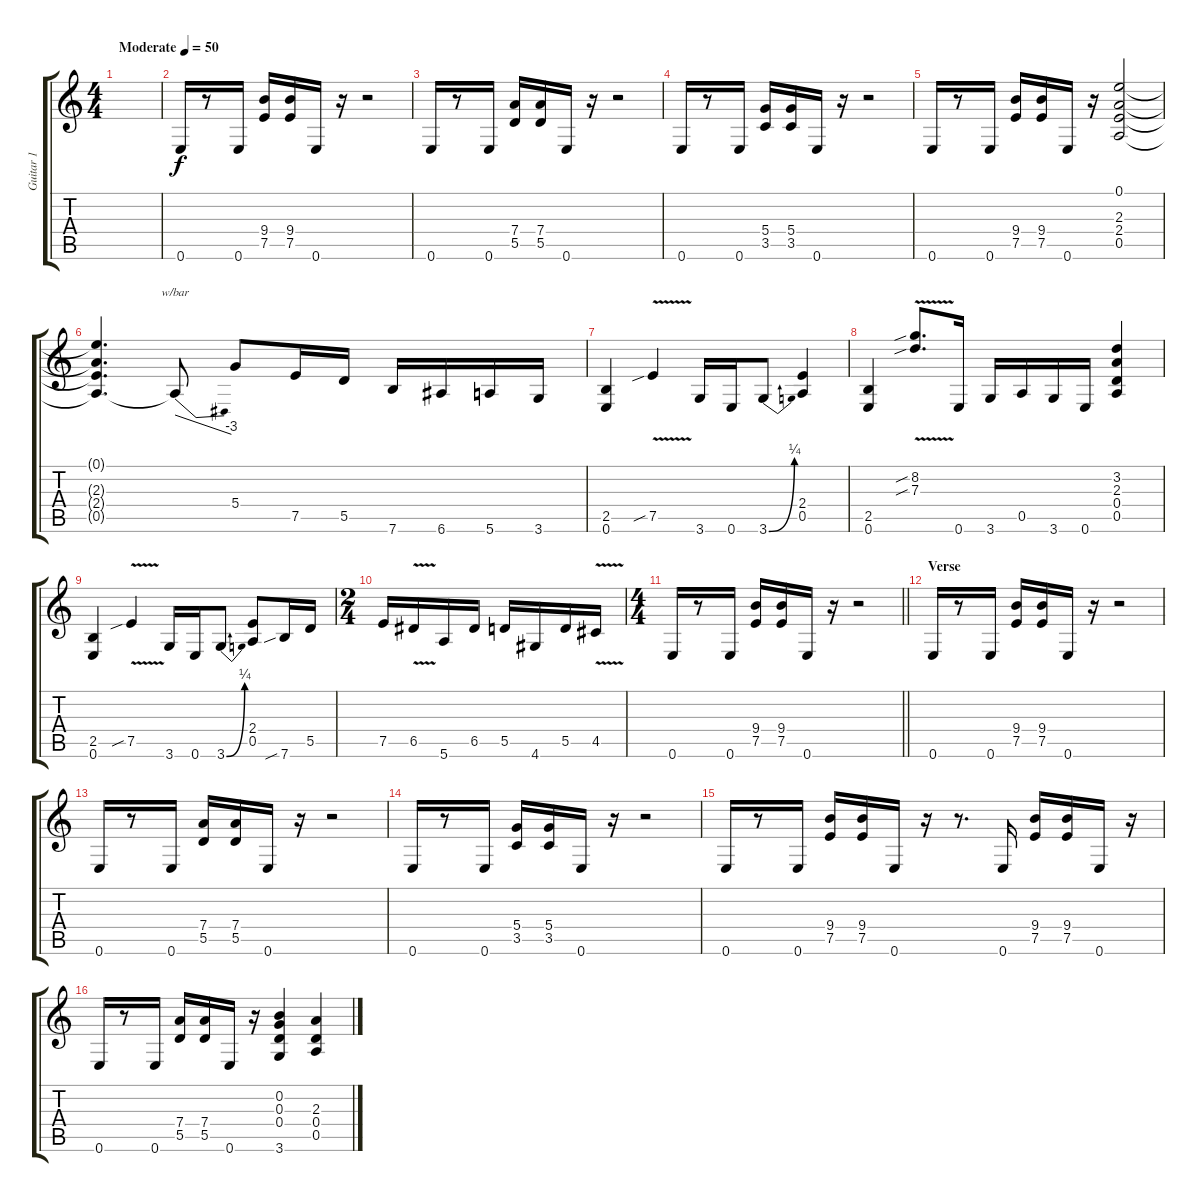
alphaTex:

\track ("Guitar 1" "Guitar 1") {instrument overdrivenguitar}
\staff {score tabs}
\tuning (E4 B3 G3 D3 A2 E2) {hide}
\ts (4 4)
\tempo (50 "Moderate")
\clef g2
\ks c
|
0.6.16 r.8 0.6.16 (9.4 7.5).16 (9.4 7.5).16 0.6.16 r.16 r.2 |
0.6.16 r.8 0.6.16 (7.4 5.5).16 (7.4 5.5).16 0.6.16 r.16 r.2 |
0.6.16 r.8 0.6.16 (5.4 3.5).16 (5.4 3.5).16 0.6.16 r.16 r.2 |
0.6.16 r.8 0.6.16 (9.4 7.5).16 (9.4 7.5).16 0.6.16 r.16 (0.1 2.3 2.4 0.5).2 |
(0.1{t} 2.3{t} 2.4{t} 0.5{t}).4{d} 0.5{t}.8{tbe (dive default 0 0 60 -12)} 5.4.8 7.5.16 5.5.16 7.6.16 6.6.16 5.6.16 3.6.16 |
(2.5 0.6).4 7.5{v sib}.4 3.6.16 0.6.16 3.6{be (bend 0 0 60 1)}.8 (2.4 0.5).4 |
(2.5 0.6).4 (8.2{v sib} 7.3{v sib}).8{d} 0.6.16 3.6.16 0.5.16 3.6.16 0.6.16 (3.2 2.3 0.4 0.5).4 |
(2.5 0.6).4 7.5{v sib}.4 3.6.16 0.6.16 3.6{be (bend 0 0 60 1)}.8 (2.4 0.5).8 7.6{sib}.16 5.5.16 |
\ts (2 4)
7.5.16 6.5{v}.16 5.6.16 6.5.16 5.5.16 4.6.16 5.5.16 4.5{v}.16 |
\ts (4 4)
\barLineRight lightlight
0.6.16 r.8 0.6.16 (9.4 7.5).16 (9.4 7.5).16 0.6.16 r.16 r.2 |
\section ("" "Verse")
0.6.16 r.8 0.6.16 (9.4 7.5).16 (9.4 7.5).16 0.6.16 r.16 r.2 |
0.6.16 r.8 0.6.16 (7.4 5.5).16 (7.4 5.5).16 0.6.16 r.16 r.2 |
0.6.16 r.8 0.6.16 (5.4 3.5).16 (5.4 3.5).16 0.6.16 r.16 r.2 |
0.6.16 r.8 0.6.16 (9.4 7.5).16 (9.4 7.5).16 0.6.16 r.16 r.8{d} 0.6.16 (9.4 7.5).16 (9.4 7.5).16 0.6.16 r.16 |
0.6.16 r.8 0.6.16 (7.4 5.5).16 (7.4 5.5).16 0.6.16 r.16 (0.2 0.3 0.4 3.6).4 (2.3 0.4 0.5).4
